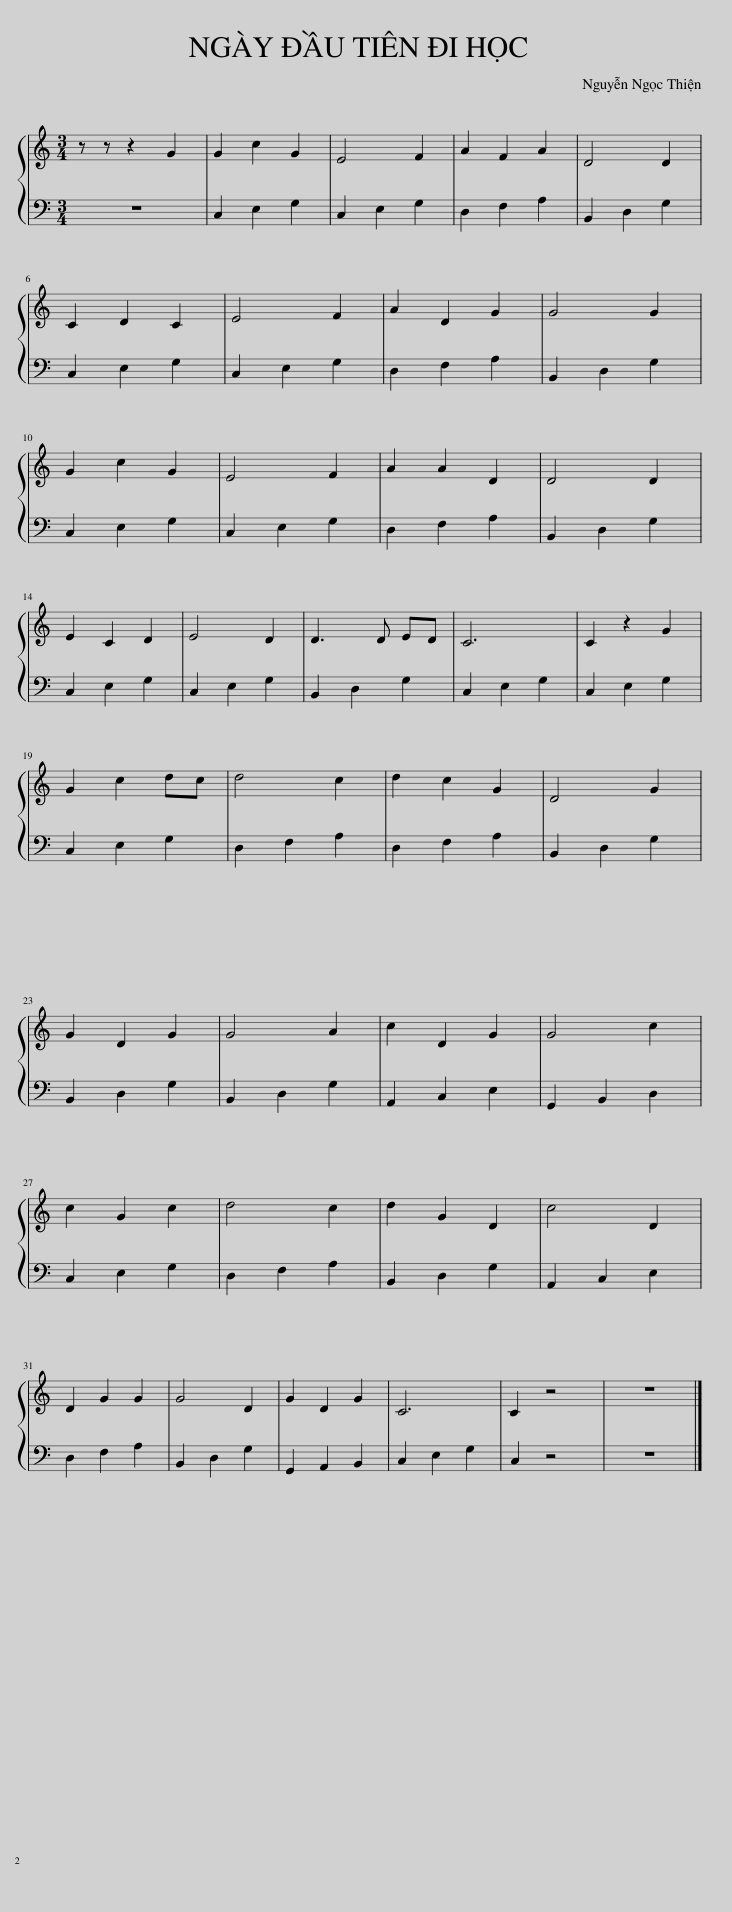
X:1
%%score { 1 | 2 }
L:1/8
M:3/4
I:linebreak $
K:C
V:1 treble
V:2 bass
V:1
 z z z2 G2 | G2 c2 G2 | E4 F2 | A2 F2 A2 | D4 D2 |$ %5
 C2 D2 C2 | E4 F2 | A2 D2 G2 | G4 G2 |$ G2 c2 G2 | %10
 E4 F2 | A2 A2 D2 | D4 D2 |$ E2 C2 D2 | E4 D2 | %15
 D3 D ED | C6 | C2 z2 G2 |$ G2 c2 dc | d4 c2 | %20
 d2 c2 G2 | D4 G2 |$ G2 D2 G2 | G4 A2 | c2 D2 G2 | %25
 G4 c2 |$ c2 G2 c2 | d4 c2 | d2 G2 D2 | c4 D2 |$ %30
 D2 G2 G2 | G4 D2 | G2 D2 G2 | C6 | C2 z4 | %35
 z6 |] %36
V:2
 z6 | C,2 E,2 G,2 | C,2 E,2 G,2 | D,2 F,2 A,2 | B,,2 D,2 G,2 |$ %5
 C,2 E,2 G,2 | C,2 E,2 G,2 | D,2 F,2 A,2 | B,,2 D,2 G,2 |$ C,2 E,2 G,2 | %10
 C,2 E,2 G,2 | D,2 F,2 A,2 | B,,2 D,2 G,2 |$ C,2 E,2 G,2 | C,2 E,2 G,2 | %15
 B,,2 D,2 G,2 | C,2 E,2 G,2 | C,2 E,2 G,2 |$ C,2 E,2 G,2 | D,2 F,2 A,2 | %20
 D,2 F,2 A,2 | B,,2 D,2 G,2 |$ B,,2 D,2 G,2 | B,,2 D,2 G,2 | A,,2 C,2 E,2 | %25
 G,,2 B,,2 D,2 |$ C,2 E,2 G,2 | D,2 F,2 A,2 | B,,2 D,2 G,2 | A,,2 C,2 E,2 |$ %30
 D,2 F,2 A,2 | B,,2 D,2 G,2 | G,,2 A,,2 B,,2 | C,2 E,2 G,2 | C,2 z4 | %35
 z6 |] %36
